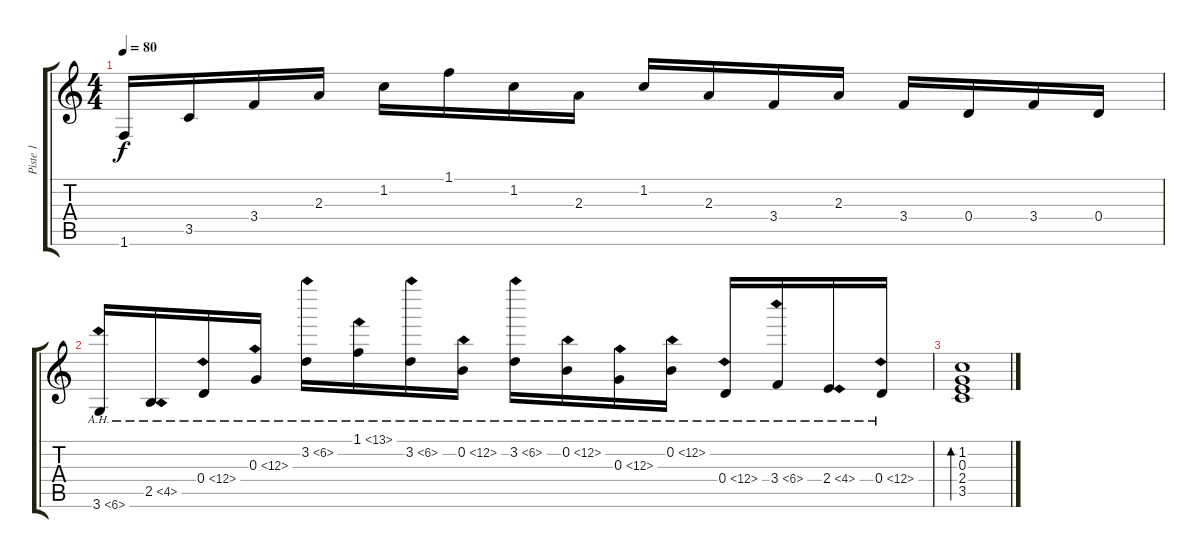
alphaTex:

\track ("Piste 1" "Piste 1") {instrument acousticguitarnylon}
\staff {score tabs}
\tuning (E4 B3 G3 D3 A2 E2) {hide}
\ts (4 4)
\tempo 80
\clef g2
\ks c
1.6.16{dy f} 3.5.16 3.4.16 2.3.16 1.2.16 1.1.16 1.2.16 2.3.16 1.2.16 2.3.16 3.4.16 2.3.16 3.4.16 0.4.16 3.4.16 0.4.16 |
3.6{ah 3}.16 2.5{ah 2}.16 0.4{ah 12}.16 0.3{ah 12}.16 3.2{ah 3}.16 1.1{ah 12}.16 3.2{ah 3}.16 0.2{ah 12}.16 3.2{ah 3}.16 0.2{ah 12}.16 0.3{ah 12}.16 0.2{ah 12}.16 0.4{ah 12}.16 3.4{ah 3}.16 2.4{ah 2}.16 0.4{ah 12}.16 |
(1.2 0.3 2.4 3.5).1{bd 60}
